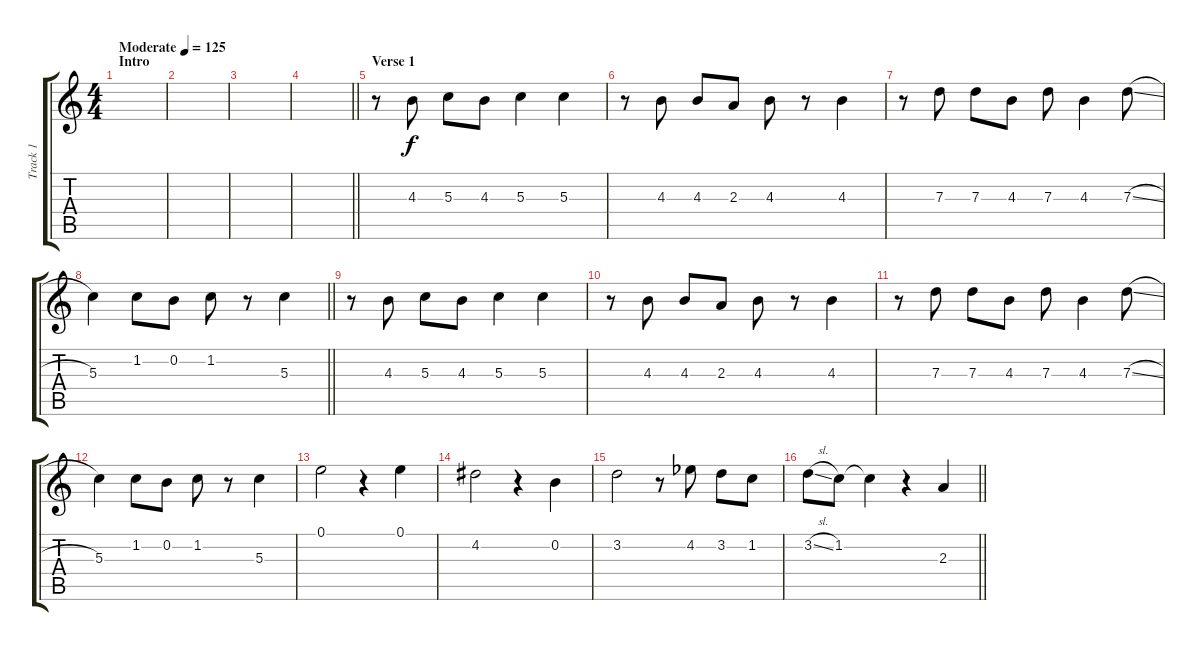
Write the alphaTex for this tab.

\track ("Track 1" "Track 1") {instrument acousticguitarnylon}
\staff {score tabs}
\tuning (E4 B3 G3 D3 A2 E2) {hide}
\ts (4 4)
\section ("" "Intro")
\tempo (125 "Moderate")
\clef g2
\ks c
|
|
|
\barLineRight lightlight
|
\section ("" "Verse 1")
r.8 4.3.8 5.3.8 4.3.8 5.3.4 5.3.4 |
r.8 4.3.8 4.3.8 2.3.8 4.3.8 r.8 4.3.4 |
r.8 7.3.8 7.3.8 4.3.8 7.3.8 4.3.4 7.3{sl}.8 |
\barLineRight lightlight
5.3.4 1.2.8 0.2.8 1.2.8 r.8 5.3.4 |
r.8 4.3.8 5.3.8 4.3.8 5.3.4 5.3.4 |
r.8 4.3.8 4.3.8 2.3.8 4.3.8 r.8 4.3.4 |
r.8 7.3.8 7.3.8 4.3.8 7.3.8 4.3.4 7.3{sl}.8 |
5.3.4 1.2.8 0.2.8 1.2.8 r.8 5.3.4 |
0.1.2 r.4 0.1.4 |
4.2.2 r.4 0.2.4 |
3.2.2 r.8 4.2{acc b}.8 3.2.8 1.2.8 |
\barLineRight lightlight
3.2{sl}.8 1.2.8 1.2{t}.4 r.4 2.3.4
